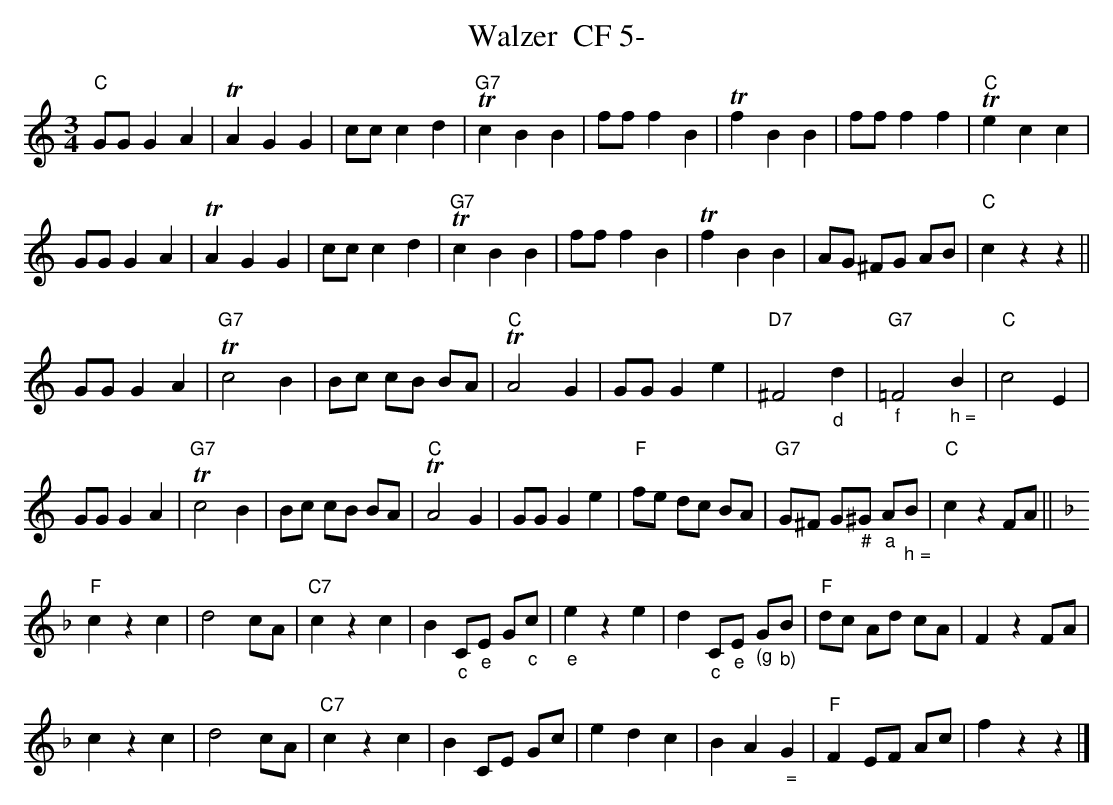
X:1
T:Walzer  CF 5-
M:3/4
L:1/4
K:Cmaj%%MIDI gchordon
"C"G/2G/2 GA | TAGG | c/2c/2cd | "G7"TcBB | f/2f/2fB | TfBB | f/2f/2ff | "C"Tecc |
G/2G/2 GA | TAGG | c/2c/2cd | "G7"TcBB | f/2f/2fB | TfBB | A/2G/2 ^F/2G/2 A/2B/2 | "C"czz ||
G/2G/2GA | "G7"Tc2B | B/2c/2 c/2B/2 B/2A/2 | "C"TA2G | G/2G/2Ge | "D7"^F2"_d"d | "G7""_f"=F2"_ h ="B| "C"c2E |
G/2G/2GA | "G7"Tc2B | B/2c/2 c/2B/2 B/2A/2 | "C"TA2G | G/2G/2Ge | "F"f/2e/2 d/2c/2 B/2A/2 | "G7"G/2^F/2 G/2"_#"^G/2 "_a"A/2"_ h ="B/2 | "C"czF/2A/2 || [K:Fmaj]
"F"czc | d2c/2A/2 | "C7"czc | B "_c"C/2"_e"E/2 G/2"_c"c/2 | "_e"eze | d "_c"C/2"_e"E/2 "_(g"G/2"_b)"B/2 | "F"d/2c/2 A/2d/2 c/2A/2 | FzF/2A/2 |
czc | d2c/2A/2 | "C7"czc | B C/2E/2 G/2c/2 | edc | BA"_ ="G | "F"F E/2F/2 A/2c/2 | fzz |]
